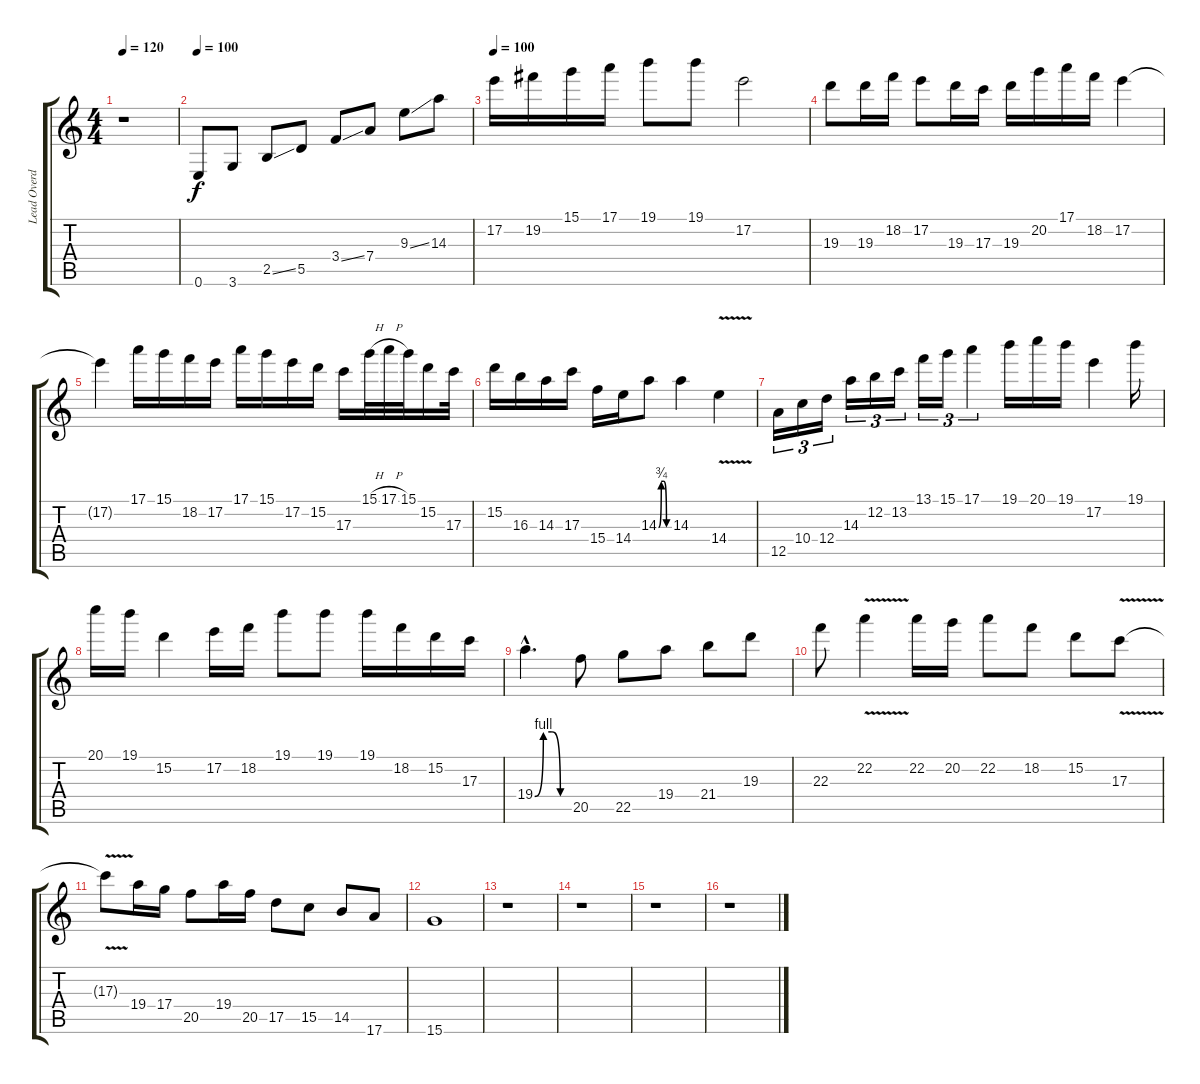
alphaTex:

\track ("Lead Overdriven" "Lead Overd") {instrument overdrivenguitar}
\staff {score tabs}
\tuning (E4 B3 G3 D3 A2 E2) {hide}
\ts (4 4)
\tempo 120
\clef g2
\ks c
r.1{dy f} |
\tempo 100
0.6.8 3.6.8 2.5{ss}.8 5.5.8 3.4{ss}.8 7.4.8 9.3{ss}.8 14.3.8 |
\tempo 100
17.2.16 19.2.16 15.1.16 17.1.16 19.1.8 19.1.8 17.2.2 |
19.3.8 19.3.16 18.2.16 17.2.8 19.3.16 17.3.16 19.3.16 20.2.16 17.1.16 18.2.16 17.2.4 |
17.2{t}.4 17.1.16 15.1.16 18.2.16 17.2.16 17.1.16 15.1.16 17.2.16 15.2.16 17.3.16 15.1{h}.32 17.1{h}.32 15.1.32 15.2.16 17.3.32 |
15.2.16 16.3.16 14.3.16 17.3.16 15.4.16 14.4.16 14.3{be (custom 0 0 15 3 30 3 45 0 60 0)}.8 14.3.4 14.4{v}.4 |
12.5.16{tu (3 2)} 10.4.16{tu (3 2)} 12.4.16{tu (3 2)} 14.3.16{tu (3 2)} 12.2.16{tu (3 2)} 13.2.16{tu (3 2)} 13.1.16{tu (3 2)} 15.1.16{tu (3 2)} 17.1.4{tu (3 2)} 19.1.16 20.1.16 19.1.16 17.2.4 19.1.16 |
20.1.16 19.1.16 15.2.4 17.2.16 18.2.16 19.1.8 19.1.8 19.1.16 18.2.16 15.2.16 17.3.16 |
19.4{be (custom 0 0 15 4 30 4 45 0 60 0) hac}.4{d} 20.5.8 22.5.8 19.4.8 21.4.8 19.3.8 |
22.3.8 22.2{v}.4 22.2.16 20.2.16 22.2.8 18.2.8 15.2.8 17.3{v}.8 |
17.3{t}.8 19.4.16 17.4.16 20.5.8 19.4.16 20.5.16 17.5.8 15.5.8 14.5.8 17.6.8 |
15.6.1 |
r.1 |
r.1 |
r.1 |
r.1
